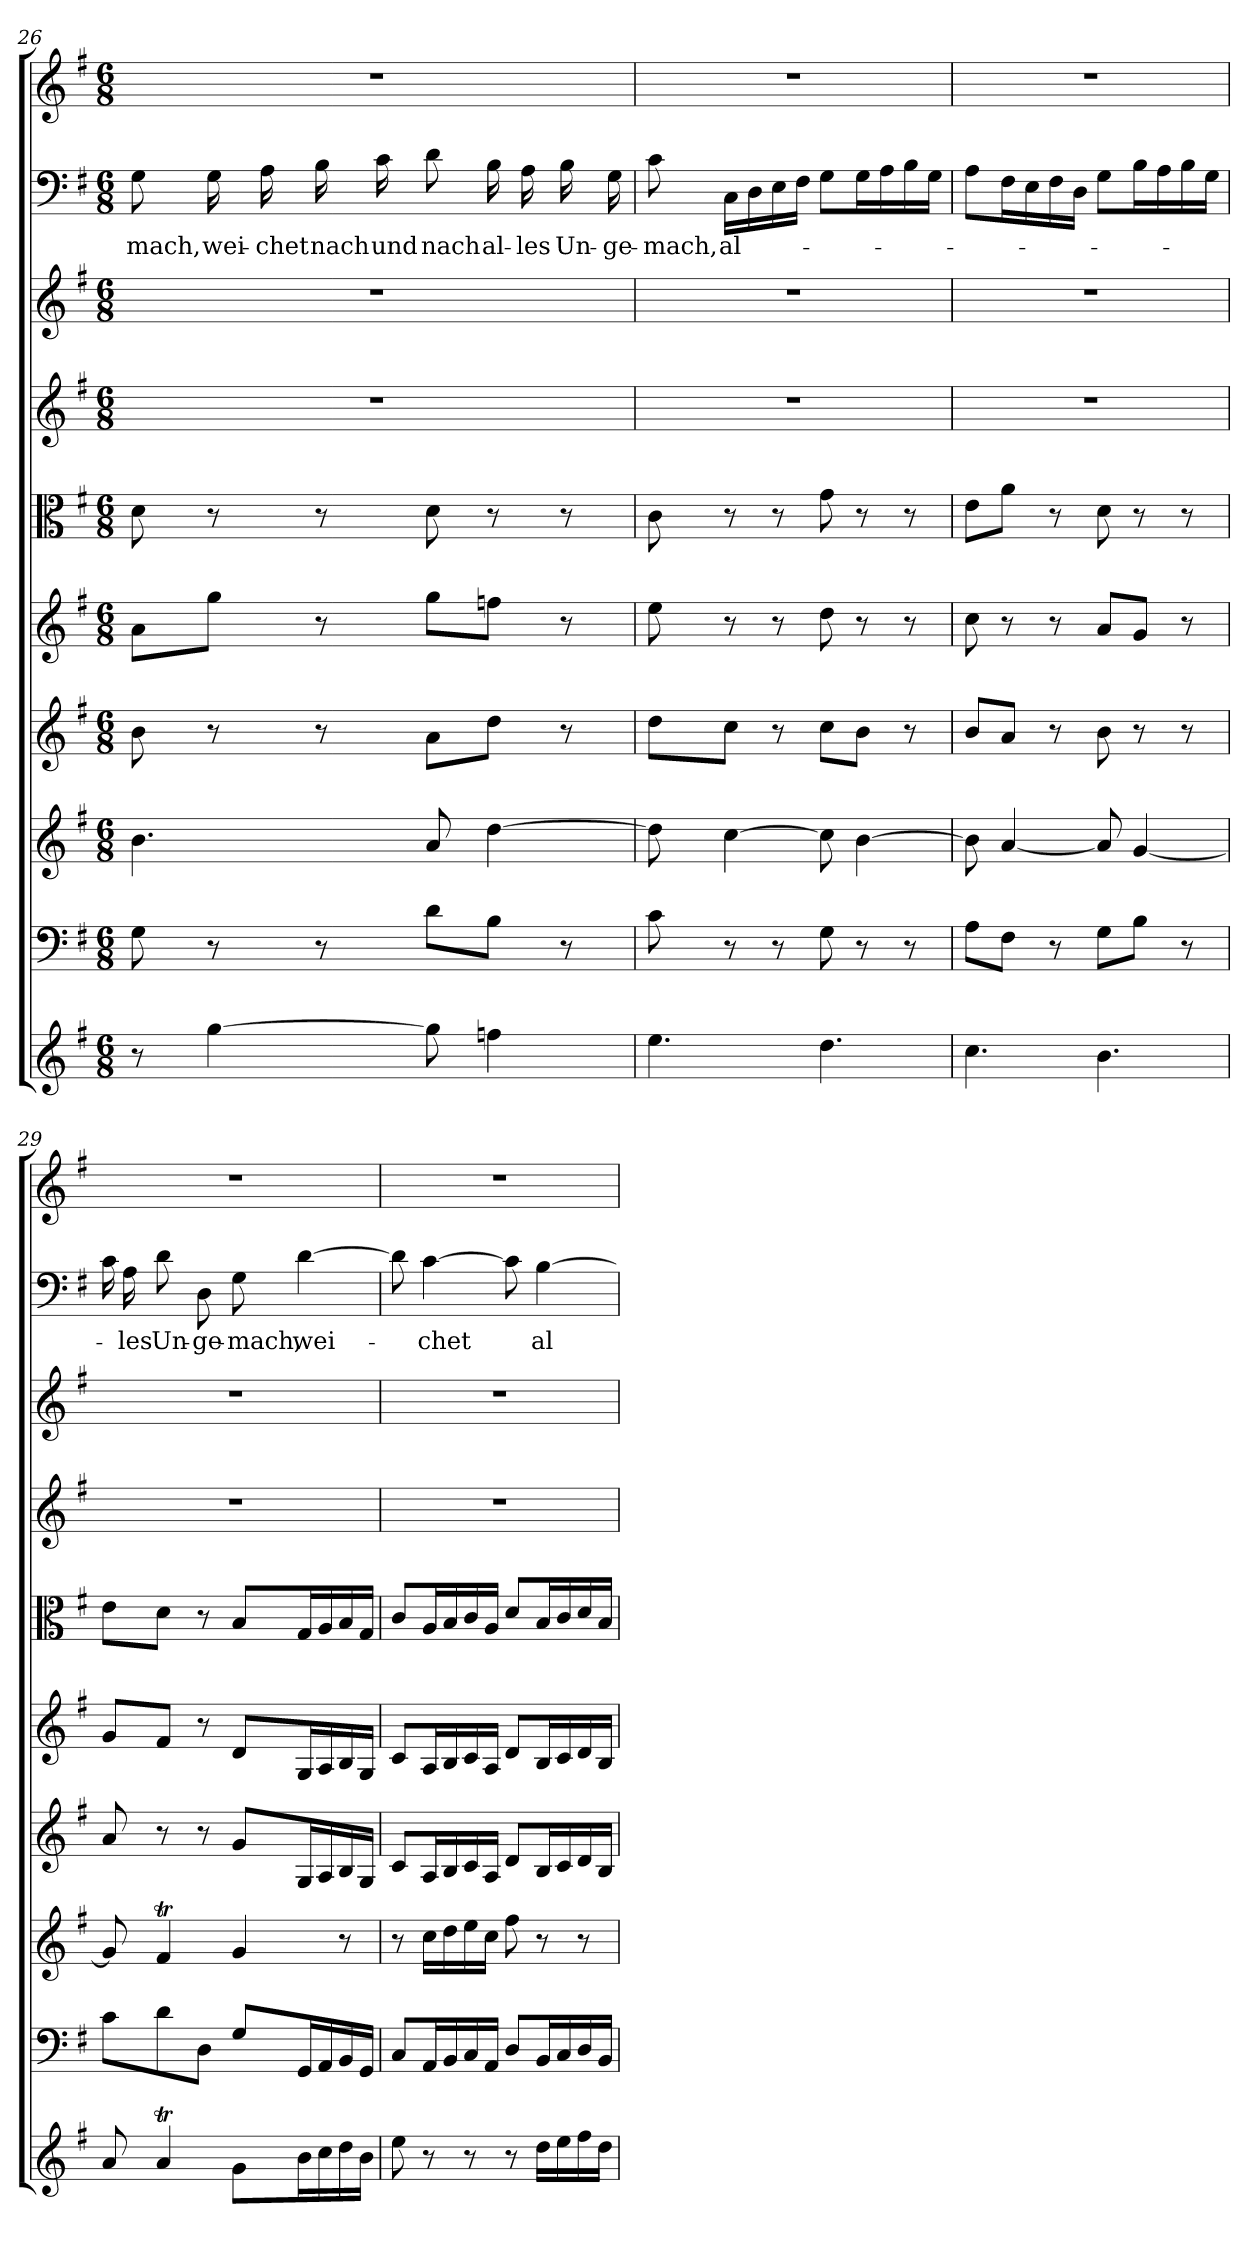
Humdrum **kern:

**kern	**kern	**kern	**kern	**kern	**kern	**kern	**kern	**kern	**text	**kern
*part10	*part9	*part8	*part7	*part6	*part5	*part4	*part3	*part2	*part2	*part1
*staff10	*staff9	*staff8	*staff7	*staff6	*staff5	*staff4	*staff3	*staff2	*staff2	*staff1
*clefG2	*clefF4	*clefG2	*clefG2	*clefG2	*clefC3	*clefG2	*clefG2	*clefF4	*	*clefG2
*k[f#]	*k[f#]	*k[f#]	*k[f#]	*k[f#]	*k[f#]	*k[f#]	*k[f#]	*k[f#]	*	*k[f#]
*G:	*G:	*G:	*G:	*G:	*G:	*G:	*G:	*G:	*	*G:
*M6/8	*M6/8	*M6/8	*M6/8	*M6/8	*M6/8	*M6/8	*M6/8	*M6/8	*	*M6/8
=26	=26	=26	=26	=26	=26	=26	=26	=26	=26	=26
8r	8G\	4.b\	8b\	8a\L	8d\	2.r	2.r	8G\	-mach,	2.r
[4gg\	8r	.	8r	8gg\J	8r	.	.	16G\	wei-	.
.	.	.	.	.	.	.	.	16A\	-chet	.
.	8r	.	8r	8r	8r	.	.	16B\	nach	.
.	.	.	.	.	.	.	.	16c\	und	.
8gg\]	8d\L	8a/	8a\L	8gg\L	8d\	.	.	8d\	nach	.
4ffn\	8B\J	[4dd\	8dd\J	8ffn\J	8r	.	.	16B\	al-	.
.	.	.	.	.	.	.	.	16A\	-les	.
.	8r	.	8r	8r	8r	.	.	16B\	Un-	.
.	.	.	.	.	.	.	.	16G\	-ge-	.
=27	=27	=27	=27	=27	=27	=27	=27	=27	=27	=27
4.ee\	8c\	8dd\]	8dd\L	8ee\	8c\	2.r	2.r	8c\	-mach,	2.r
.	8r	[4cc\	8cc\J	8r	8r	.	.	16C\LL	al-	.
.	.	.	.	.	.	.	.	16D\	.	.
.	8r	.	8r	8r	8r	.	.	16E\	.	.
.	.	.	.	.	.	.	.	16F#\JJ	.	.
4.dd\	8G\	8cc\]	8cc\L	8dd\	8g\	.	.	8G\L	.	.
.	8r	[4b\	8b\J	8r	8r	.	.	16G\L	.	.
.	.	.	.	.	.	.	.	16A\	.	.
.	8r	.	8r	8r	8r	.	.	16B\	.	.
.	.	.	.	.	.	.	.	16G\JJ	.	.
=28	=28	=28	=28	=28	=28	=28	=28	=28	=28	=28
4.cc\	8A\L	8b\]	8b/L	8cc\	8e\L	2.r	2.r	8A\L	.	2.r
.	8F#\J	[4a/	8a/J	8r	8a\J	.	.	16F#\L	.	.
.	.	.	.	.	.	.	.	16E\	.	.
.	8r	.	8r	8r	8r	.	.	16F#\	.	.
.	.	.	.	.	.	.	.	16D\JJ	.	.
4.b\	8G\L	8a/]	8b\	8a/L	8d\	.	.	8G\L	.	.
.	8B\J	[4g/	8r	8g/J	8r	.	.	16B\L	.	.
.	.	.	.	.	.	.	.	16A\	.	.
.	8r	.	8r	8r	8r	.	.	16B\	.	.
.	.	.	.	.	.	.	.	16G\JJ	.	.
=29	=29	=29	=29	=29	=29	=29	=29	=29	=29	=29
8a/	8c\L	8g/]	8a/	8g/L	8e\L	2.r	2.r	16c\	.	2.r
.	.	.	.	.	.	.	.	16A\	-les	.
4aT/	8d\	4f#t/	8r	8f#/J	8d\J	.	.	8d\	Un-	.
.	8D\J	.	8r	8r	8r	.	.	8D\	-ge-	.
8g\L	8G/L	4g/	8g/L	8d/L	8B/L	.	.	8G\	-mach,	.
16b\L	16GG/L	.	16G/L	16G/L	16G/L	.	.	[4d\	wei-	.
16cc\	16AA/	.	16A/	16A/	16A/	.	.	.	.	.
16dd\	16BB/	8r	16B/	16B/	16B/	.	.	.	.	.
16b\JJ	16GG/JJ	.	16G/JJ	16G/JJ	16G/JJ	.	.	.	.	.
=30	=30	=30	=30	=30	=30	=30	=30	=30	=30	=30
8ee\	8C/L	8r	8c/L	8c/L	8c/L	2.r	2.r	8d\]	.	2.r
8r	16AA/L	16cc\LL	16A/L	16A/L	16A/L	.	.	[4c\	-chet	.
.	16BB/	16dd\	16B/	16B/	16B/	.	.	.	.	.
8r	16C/	16ee\	16c/	16c/	16c/	.	.	.	.	.
.	16AA/JJ	16cc\JJ	16A/JJ	16A/JJ	16A/JJ	.	.	.	.	.
8r	8D/L	8ff#\	8d/L	8d/L	8d/L	.	.	8c\]	.	.
16dd\LL	16BB/L	8r	16B/L	16B/L	16B/L	.	.	[4B\	al-	.
16ee\	16C/	.	16c/	16c/	16c/	.	.	.	.	.
16ff#\	16D/	8r	16d/	16d/	16d/	.	.	.	.	.
16dd\JJ	16BB/JJ	.	16B/JJ	16B/JJ	16B/JJ	.	.	.	.	.
=	=	=	=	=	=	=	=	=	=	=
*-	*-	*-	*-	*-	*-	*-	*-	*-	*-	*-
